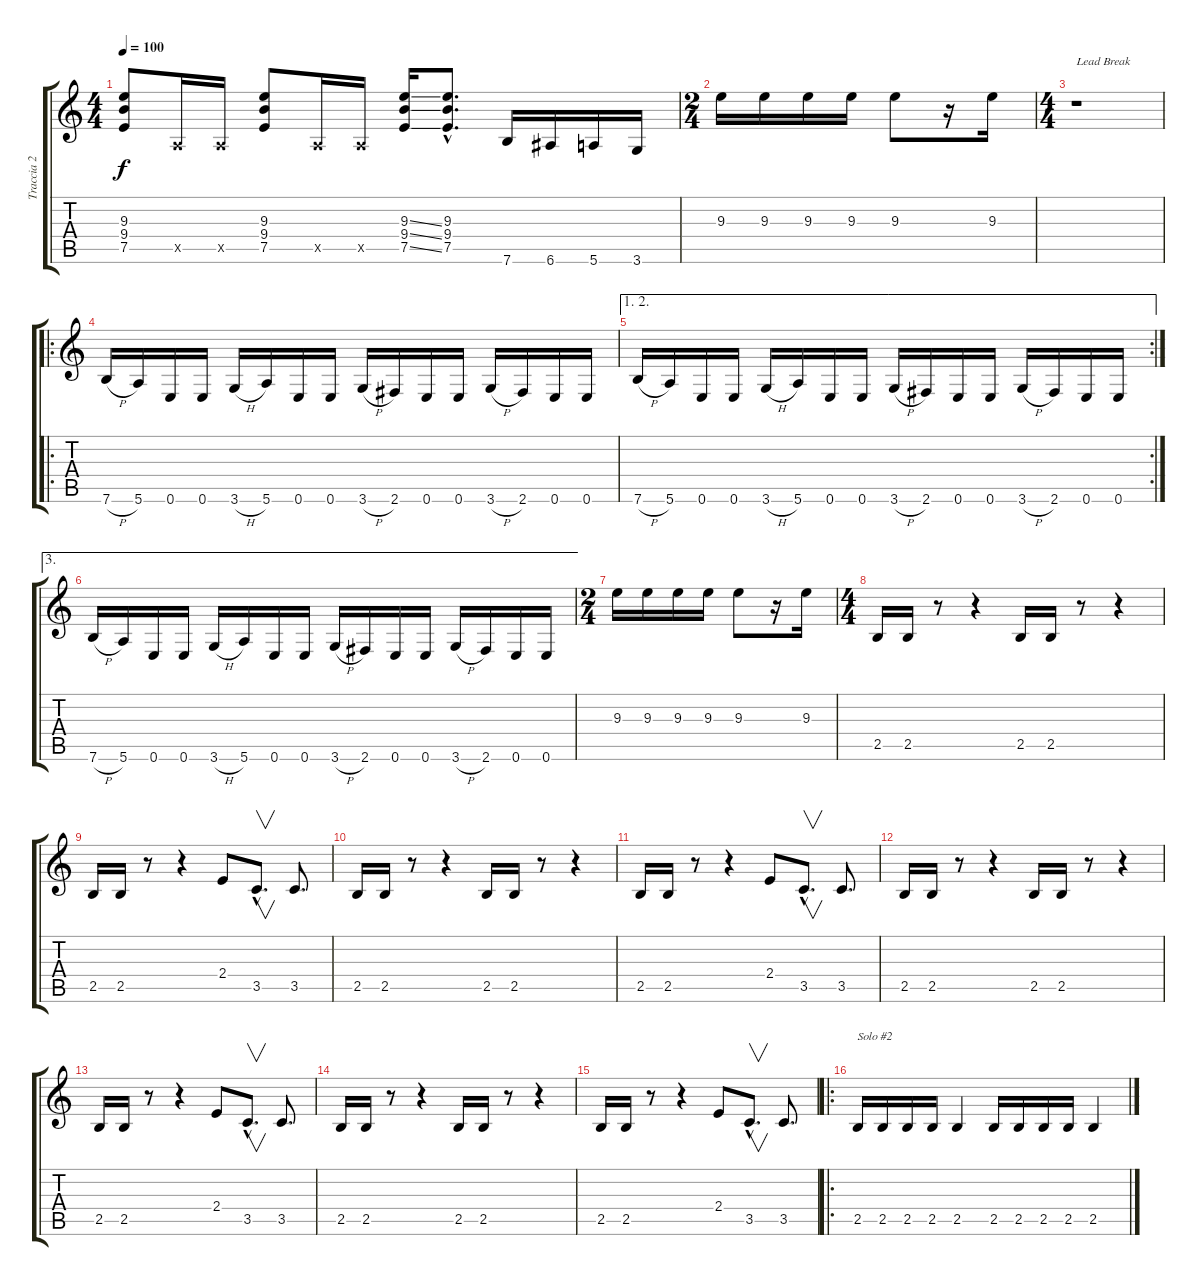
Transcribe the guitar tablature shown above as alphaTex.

\track ("Traccia 2" "Traccia 2") {instrument distortionguitar}
\staff {score tabs}
\tuning (E4 B3 G3 D3 A2 E2) {hide}
\ts (4 4)
\tempo 100
\clef g2
\ks c
(9.3 9.4 7.5).8{dy f} 0.5{x}.16 0.5{x}.16 (9.3 9.4 7.5).8 0.5{x}.16 0.5{x}.16 (9.3{ss} 9.4{ss} 7.5{ss}).16 (9.3{hac} 9.4{hac} 7.5{hac}).8{d} 7.6.16 6.6.16 5.6.16 3.6.16 |
\ts (2 4)
9.3.16 9.3.16 9.3.16 9.3.16 9.3.8 r.16 9.3.16 |
\ts (4 4)
r.1{txt "Lead Break"} |
\ro
7.6{h}.16 5.6.16 0.6.16 0.6.16 3.6{h}.16 5.6.16 0.6.16 0.6.16 3.6{h}.16 2.6.16 0.6.16 0.6.16 3.6{h}.16 2.6.16 0.6.16 0.6.16 |
\ae (1 2)
\rc 2
7.6{h}.16 5.6.16 0.6.16 0.6.16 3.6{h}.16 5.6.16 0.6.16 0.6.16 3.6{h}.16 2.6.16 0.6.16 0.6.16 3.6{h}.16 2.6.16 0.6.16 0.6.16 |
\ae 3
7.6{h}.16 5.6.16 0.6.16 0.6.16 3.6{h}.16 5.6.16 0.6.16 0.6.16 3.6{h}.16 2.6.16 0.6.16 0.6.16 3.6{h}.16 2.6.16 0.6.16 0.6.16 |
\ts (2 4)
9.3.16 9.3.16 9.3.16 9.3.16 9.3.8 r.16 9.3.16 |
\ts (4 4)
2.5.16 2.5.16 r.8 r.4 2.5.16 2.5.16 r.8 r.4 |
2.5.16 2.5.16 r.8 r.4 2.4.8 3.5{hac}.8{v d} 3.5.8{d} |
2.5.16 2.5.16 r.8 r.4 2.5.16 2.5.16 r.8 r.4 |
2.5.16 2.5.16 r.8 r.4 2.4.8 3.5{hac}.8{v d} 3.5.8{d} |
2.5.16 2.5.16 r.8 r.4 2.5.16 2.5.16 r.8 r.4 |
2.5.16 2.5.16 r.8 r.4 2.4.8 3.5{hac}.8{v d} 3.5.8{d} |
2.5.16 2.5.16 r.8 r.4 2.5.16 2.5.16 r.8 r.4 |
2.5.16 2.5.16 r.8 r.4 2.4.8 3.5{hac}.8{v d} 3.5.8{d} |
\ro
2.5.16{txt "Solo #2"} 2.5.16 2.5.16 2.5.16 2.5.4 2.5.16 2.5.16 2.5.16 2.5.16 2.5.4
